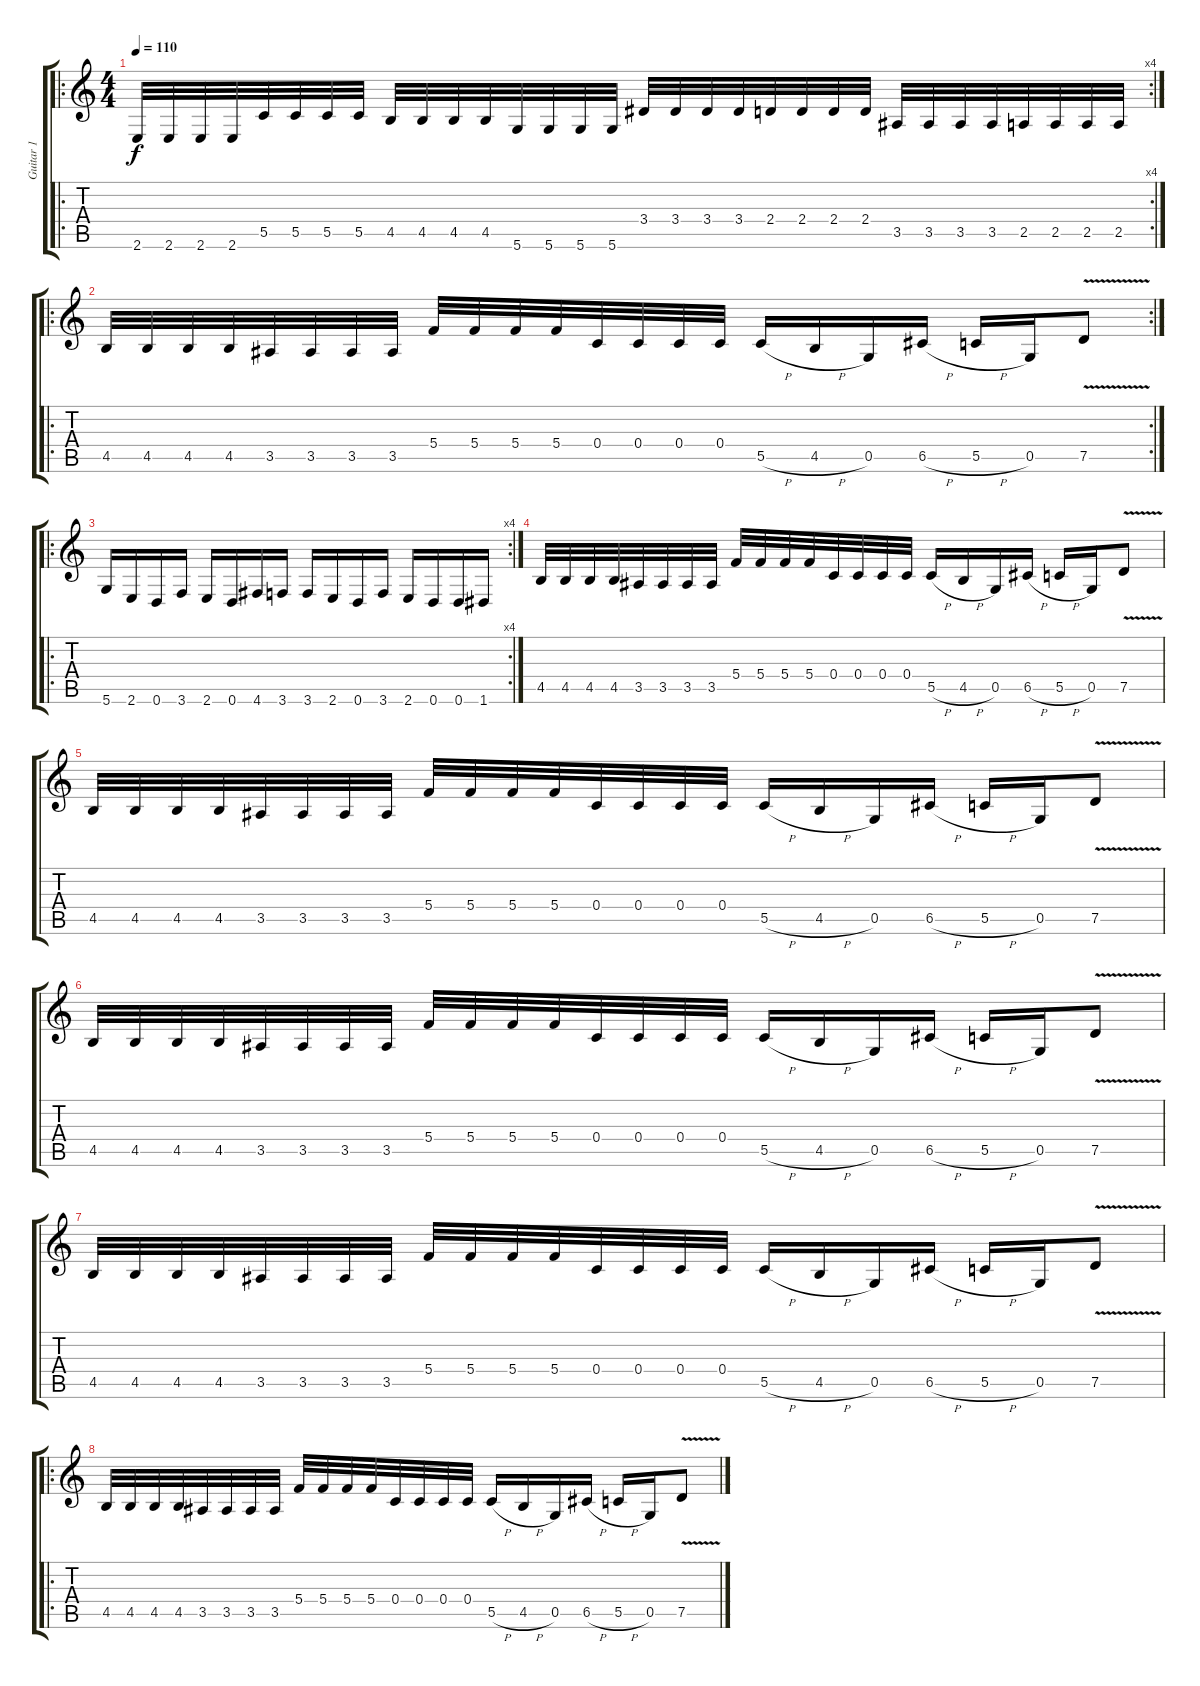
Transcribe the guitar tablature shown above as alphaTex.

\track ("Guitar 1" "Guitar 1") {instrument distortionguitar}
\staff {score tabs}
\tuning (D4 A3 F3 C3 G2 D2) {hide}
\ro
\rc 4
\ts (4 4)
\tempo 110
\clef g2
\ks c
2.6.32{dy f} 2.6.32 2.6.32 2.6.32 5.5.32 5.5.32 5.5.32 5.5.32 4.5.32 4.5.32 4.5.32 4.5.32 5.6.32 5.6.32 5.6.32 5.6.32 3.4.32 3.4.32 3.4.32 3.4.32 2.4.32 2.4.32 2.4.32 2.4.32 3.5.32 3.5.32 3.5.32 3.5.32 2.5.32 2.5.32 2.5.32 2.5.32 |
\ro
\rc 2
4.5.32 4.5.32 4.5.32 4.5.32 3.5.32 3.5.32 3.5.32 3.5.32 5.4.32 5.4.32 5.4.32 5.4.32 0.4.32 0.4.32 0.4.32 0.4.32 5.5{h}.16 4.5{h}.16 0.5.16 6.5{h}.16 5.5{h}.16 0.5.16 7.5{v}.8 |
\ro
\rc 4
5.6.16 2.6.16 0.6.16 3.6.16 2.6.16 0.6.16 4.6.16 3.6.16 3.6.16 2.6.16 0.6.16 3.6.16 2.6.16 0.6.16 0.6.16 1.6.16 |
4.5.32 4.5.32 4.5.32 4.5.32 3.5.32 3.5.32 3.5.32 3.5.32 5.4.32 5.4.32 5.4.32 5.4.32 0.4.32 0.4.32 0.4.32 0.4.32 5.5{h}.16 4.5{h}.16 0.5.16 6.5{h}.16 5.5{h}.16 0.5.16 7.5{v}.8 |
4.5.32 4.5.32 4.5.32 4.5.32 3.5.32 3.5.32 3.5.32 3.5.32 5.4.32 5.4.32 5.4.32 5.4.32 0.4.32 0.4.32 0.4.32 0.4.32 5.5{h}.16 4.5{h}.16 0.5.16 6.5{h}.16 5.5{h}.16 0.5.16 7.5{v}.8 |
4.5.32 4.5.32 4.5.32 4.5.32 3.5.32 3.5.32 3.5.32 3.5.32 5.4.32 5.4.32 5.4.32 5.4.32 0.4.32 0.4.32 0.4.32 0.4.32 5.5{h}.16 4.5{h}.16 0.5.16 6.5{h}.16 5.5{h}.16 0.5.16 7.5{v}.8 |
4.5.32 4.5.32 4.5.32 4.5.32 3.5.32 3.5.32 3.5.32 3.5.32 5.4.32 5.4.32 5.4.32 5.4.32 0.4.32 0.4.32 0.4.32 0.4.32 5.5{h}.16 4.5{h}.16 0.5.16 6.5{h}.16 5.5{h}.16 0.5.16 7.5{v}.8 |
\ro
4.5.32 4.5.32 4.5.32 4.5.32 3.5.32 3.5.32 3.5.32 3.5.32 5.4.32 5.4.32 5.4.32 5.4.32 0.4.32 0.4.32 0.4.32 0.4.32 5.5{h}.16 4.5{h}.16 0.5.16 6.5{h}.16 5.5{h}.16 0.5.16 7.5{v}.8
